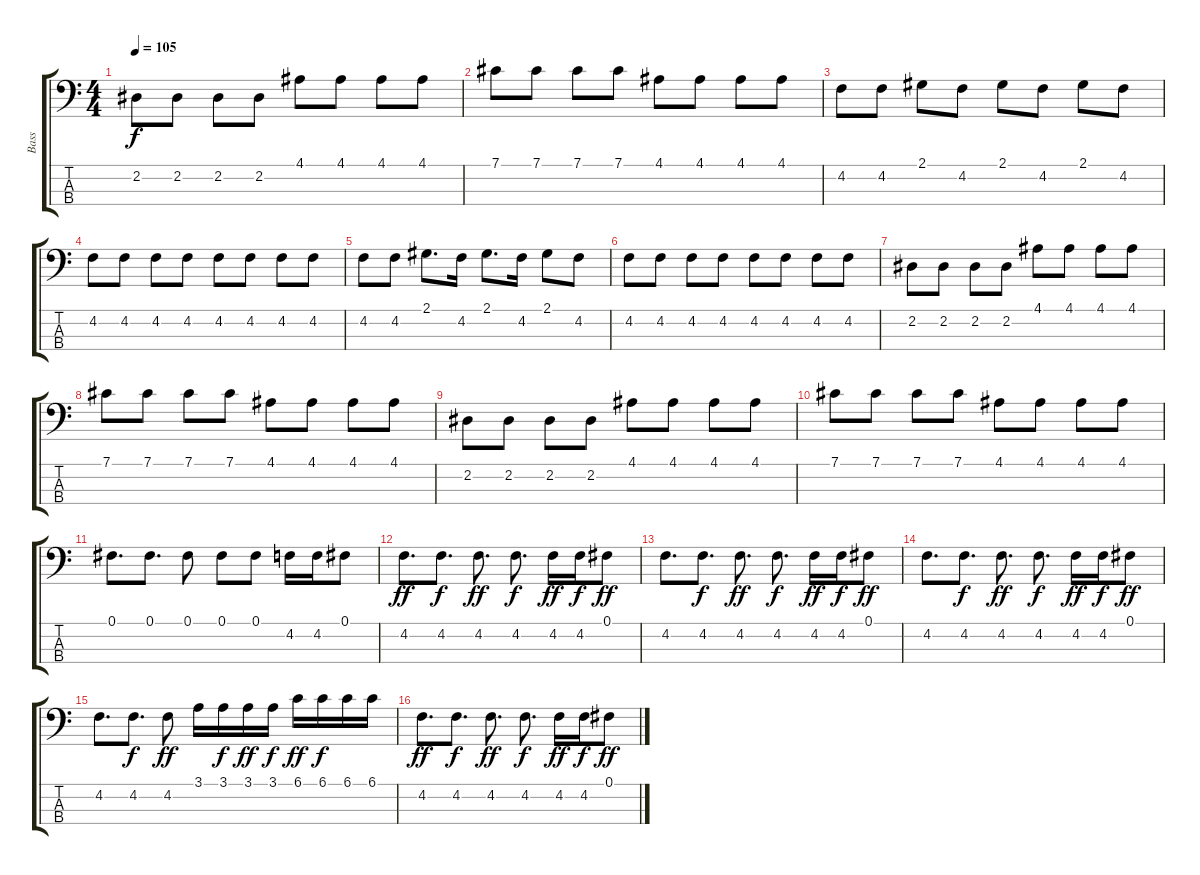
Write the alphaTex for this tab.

\track ("Bass" "Bass") {instrument electricbassfinger}
\staff {score tabs}
\tuning (Gb2 Db2 Ab1 Eb1) {hide}
\ts (4 4)
\tempo 105
\clef f4
\ks c
2.2.8{dy f} 2.2.8 2.2.8 2.2.8 4.1.8 4.1.8 4.1.8 4.1.8 |
7.1.8 7.1.8 7.1.8 7.1.8 4.1.8 4.1.8 4.1.8 4.1.8 |
4.2.8 4.2.8 2.1.8 4.2.8 2.1.8 4.2.8 2.1.8 4.2.8 |
4.2.8 4.2.8 4.2.8 4.2.8 4.2.8 4.2.8 4.2.8 4.2.8 |
4.2.8 4.2.8 2.1.8{d} 4.2.16 2.1.8{d} 4.2.16 2.1.8 4.2.8 |
4.2.8 4.2.8 4.2.8 4.2.8 4.2.8 4.2.8 4.2.8 4.2.8 |
2.2.8 2.2.8 2.2.8 2.2.8 4.1.8 4.1.8 4.1.8 4.1.8 |
7.1.8 7.1.8 7.1.8 7.1.8 4.1.8 4.1.8 4.1.8 4.1.8 |
2.2.8 2.2.8 2.2.8 2.2.8 4.1.8 4.1.8 4.1.8 4.1.8 |
7.1.8 7.1.8 7.1.8 7.1.8 4.1.8 4.1.8 4.1.8 4.1.8 |
0.1.8{d} 0.1.8{d} 0.1.8 0.1.8 0.1.8 4.2.16 4.2.16 0.1.8 |
4.2.8{d dy ff} 4.2.8{d dy f} 4.2.8{d dy ff} 4.2.8{d dy f} 4.2.16{dy ff} 4.2.16{dy f} 0.1.8{dy ff} |
4.2.8{d} 4.2.8{d dy f} 4.2.8{d dy ff} 4.2.8{d dy f} 4.2.16{dy ff} 4.2.16{dy f} 0.1.8{dy ff} |
4.2.8{d} 4.2.8{d dy f} 4.2.8{d dy ff} 4.2.8{d dy f} 4.2.16{dy ff} 4.2.16{dy f} 0.1.8{dy ff} |
4.2.8{d} 4.2.8{d dy f} 4.2.8{dy ff} 3.1.16 3.1.16{dy f} 3.1.16{dy ff} 3.1.16{dy f} 6.1.16{dy ff} 6.1.16{dy f} 6.1.16 6.1.16 |
4.2.8{d dy ff} 4.2.8{d dy f} 4.2.8{d dy ff} 4.2.8{d dy f} 4.2.16{dy ff} 4.2.16{dy f} 0.1.8{dy ff}
